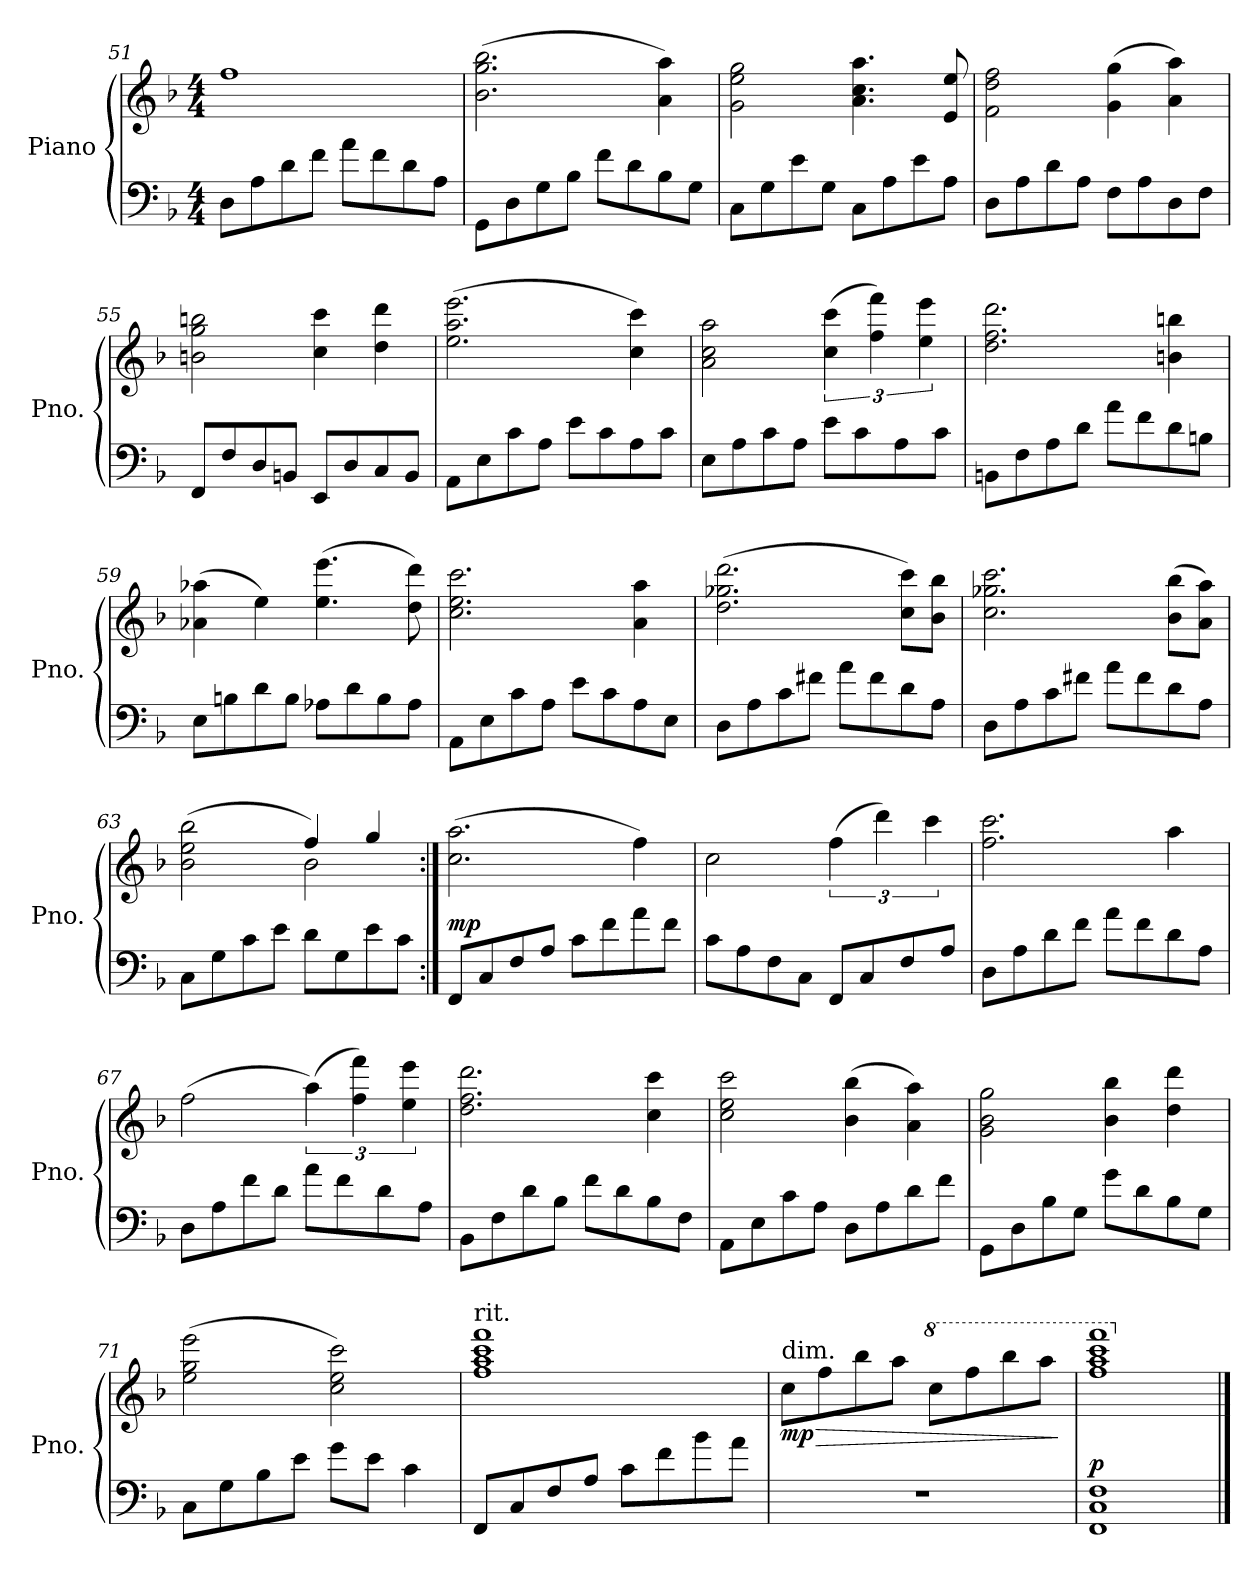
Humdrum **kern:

**kern	**kern	**dynam
*part1	*part1	*part1
*staff2	*staff1	*staff1/2
*I"Piano	*	*
*I'Pno.	*	*
*clefF4	*clefG2	*
*k[b-]	*k[b-]	*
*M4/4	*M4/4	*
=51	=51	=51
8D\L	1ff	.
8A\	.	.
8d\	.	.
8f\J	.	.
8a\L	.	.
8f\	.	.
8d\	.	.
8A\J	.	.
!!LO:LB:g=z
=52	=52	=52
8GG\L	(2.b-\ 2.gg\ 2.bb-\	.
8D\	.	.
8G\	.	.
8B-\J	.	.
8f\L	.	.
8d\	.	.
8B-\	4a\ 4aa\)	.
8G\J	.	.
=53	=53	=53
8C\L	2g\ 2ee\ 2gg\	.
8G\	.	.
8e\	.	.
8G\J	.	.
8C\L	4.a\ 4.cc\ 4.aa\	.
8A\	.	.
8e\	.	.
8A\J	8e/ 8ee/	.
=54	=54	=54
8D\L	2f\ 2dd\ 2ff\	.
8A\	.	.
8d\	.	.
8A\J	.	.
8F\L	(4g\ 4gg\	.
8A\	.	.
8D\	4a\ 4aa\)	.
8F\J	.	.
=55	=55	=55
8FF/L	2bn\ 2gg\ 2bbn\	.
8F/	.	.
8D/	.	.
8BBn/J	.	.
8EE/L	4cc\ 4ccc\	.
8D/	.	.
8C/	4dd\ 4ddd\	.
8BB/J	.	.
!!LO:PB:g=z
=56	=56	=56
8AA\L	(2.ee\ 2.aa\ 2.eee\	.
8E\	.	.
8c\	.	.
8A\J	.	.
8e\L	.	.
8c\	.	.
8A\	4cc\ 4ccc\)	.
8c\J	.	.
=57	=57	=57
8E\L	2a\ 2cc\ 2aa\	.
8A\	.	.
8c\	.	.
8A\J	.	.
8e\L	(6cc\ 6ccc\	.
8c\	.	.
.	6ff\ 6fff\)	.
8A\	.	.
.	6ee\ 6eee\	.
8c\J	.	.
=58	=58	=58
8BBn\L	2.dd\ 2.ff\ 2.ddd\	.
8F\	.	.
8A\	.	.
8d\J	.	.
8a\L	.	.
8f\	.	.
8d\	4bn\ 4bbn\	.
8Bn\J	.	.
!!LO:LB:g=z
=59	=59	=59
8E\L	(4a-X\ 4aa-X\	.
8Bn\	.	.
8d\	4ee\)	.
8B\J	.	.
8A-X\L	(4.ee\ 4.eee\	.
8d\	.	.
8B\	.	.
8A-\J	8dd\ 8ddd\)	.
=60	=60	=60
8AA\L	2.cc\ 2.ee\ 2.ccc\	.
8E\	.	.
8c\	.	.
8A\J	.	.
8e\L	.	.
8c\	.	.
8A\	4a\ 4aa\	.
8E\J	.	.
=61	=61	=61
8D\L	(2.dd\ 2.gg-X\ 2.ddd\	.
8A\	.	.
8c\	.	.
8f#X\J	.	.
8a\L	.	.
8f#\	.	.
8d\	8cc\ 8ccc\L)	.
8A\J	8b-\ 8bb-\J	.
=62	=62	=62
8D\L	2.cc\ 2.gg-X\ 2.ccc\	.
8A\	.	.
8c\	.	.
8f#X\J	.	.
8a\L	.	.
8f#\	.	.
8d\	(8b-\ 8bb-\L	.
8A\J	8a\ 8aa\J)	.
!!LO:LB:g=z
=63	=63	=63
*	*^	*
8C\L	(2b-\ 2ee\ 2bb-\	2ryy	.
8G\	.	.	.
8c\	.	.	.
8e\J	.	.	.
8d\L	4ff/)	2b-\	.
8G\	.	.	.
8e\	4gg/	.	.
8c\J	.	.	.
*	*v	*v	*
=64:|!	=64:|!	=64:|!
!	!	!LO:DY:a=2
8FF/L	(2.cc\ 2.aa\	mp
8C/	.	.
8F/	.	.
8A/J	.	.
8c\L	.	.
8f\	.	.
8a\	4ff\)	.
8f\J	.	.
=65	=65	=65
8c\L	2cc\	.
8A\	.	.
8F\	.	.
8C\J	.	.
8FF/L	(6ff\	.
8C/	.	.
.	6ddd\)	.
8F/	.	.
.	6ccc\	.
8A/J	.	.
=66	=66	=66
8D\L	2.ff\ 2.ccc\	.
8A\	.	.
8d\	.	.
8f\J	.	.
8a\L	.	.
8f\	.	.
8d\	4aa\	.
8A\J	.	.
!!LO:LB:g=z
=67	=67	=67
8D\L	(2ff\	.
8A\	.	.
8f\	.	.
8d\J	.	.
8a\L	(6aa\)	.
8f\	.	.
.	6ff\ 6fff\)	.
8d\	.	.
.	6ee\ 6eee\	.
8A\J	.	.
=68	=68	=68
8BB-\L	2.dd\ 2.ff\ 2.ddd\	.
8F\	.	.
8d\	.	.
8B-\J	.	.
8f\L	.	.
8d\	.	.
8B-\	4cc\ 4ccc\	.
8F\J	.	.
=69	=69	=69
8AA\L	2cc\ 2ee\ 2ccc\	.
8E\	.	.
8c\	.	.
8A\J	.	.
8D\L	(4b-\ 4bb-\	.
8A\	.	.
8d\	4a\ 4aa\)	.
8f\J	.	.
=70	=70	=70
8GG\L	2g\ 2b-\ 2gg\	.
8D\	.	.
8B-\	.	.
8G\J	.	.
8g\L	4b-\ 4bb-\	.
8d\	.	.
8B-\	4dd\ 4ddd\	.
8G\J	.	.
!!LO:LB:g=z
=71	=71	=71
8C\L	(2ee\ 2gg\ 2eee\	.
8G\	.	.
8B-\	.	.
8e\J	.	.
8g\L	2cc\ 2ee\ 2ccc\)	.
8e\J	.	.
4c\	.	.
=72	=72	=72
*	*MM90	*
!	!LO:TX:a:t=rit.	!
(8FF/L	1ff 1aa 1ccc 1fff	.
8C/	.	.
8F/	.	.
8A/J	.	.
8c\L	.	.
8f\	.	.
8b-\	.	.
8a\J	.	.
=73	=73	=73
*	*MM70	*
!	!LO:TX:a:t=dim.	!
!	!	!LO:HP:b
!	!	!LO:DY:n=1:b
1r	8cc\L	> mp
.	8ff\	.
.	8bb-\	.
.	8aa\J	.
*	*8va	*
.	8ccc\L	.
.	8fff\	.
.	8bbb-\	.
.	8aaa\J	.
.	.	]
=74	=74	=74
*	*MM40	*
!	!	!LO:DY:a=2
1FF 1C 1F	1fff 1aaa 1cccc 1ffff)	p
*	*X8va	*
==	==	==
*-	*-	*-
